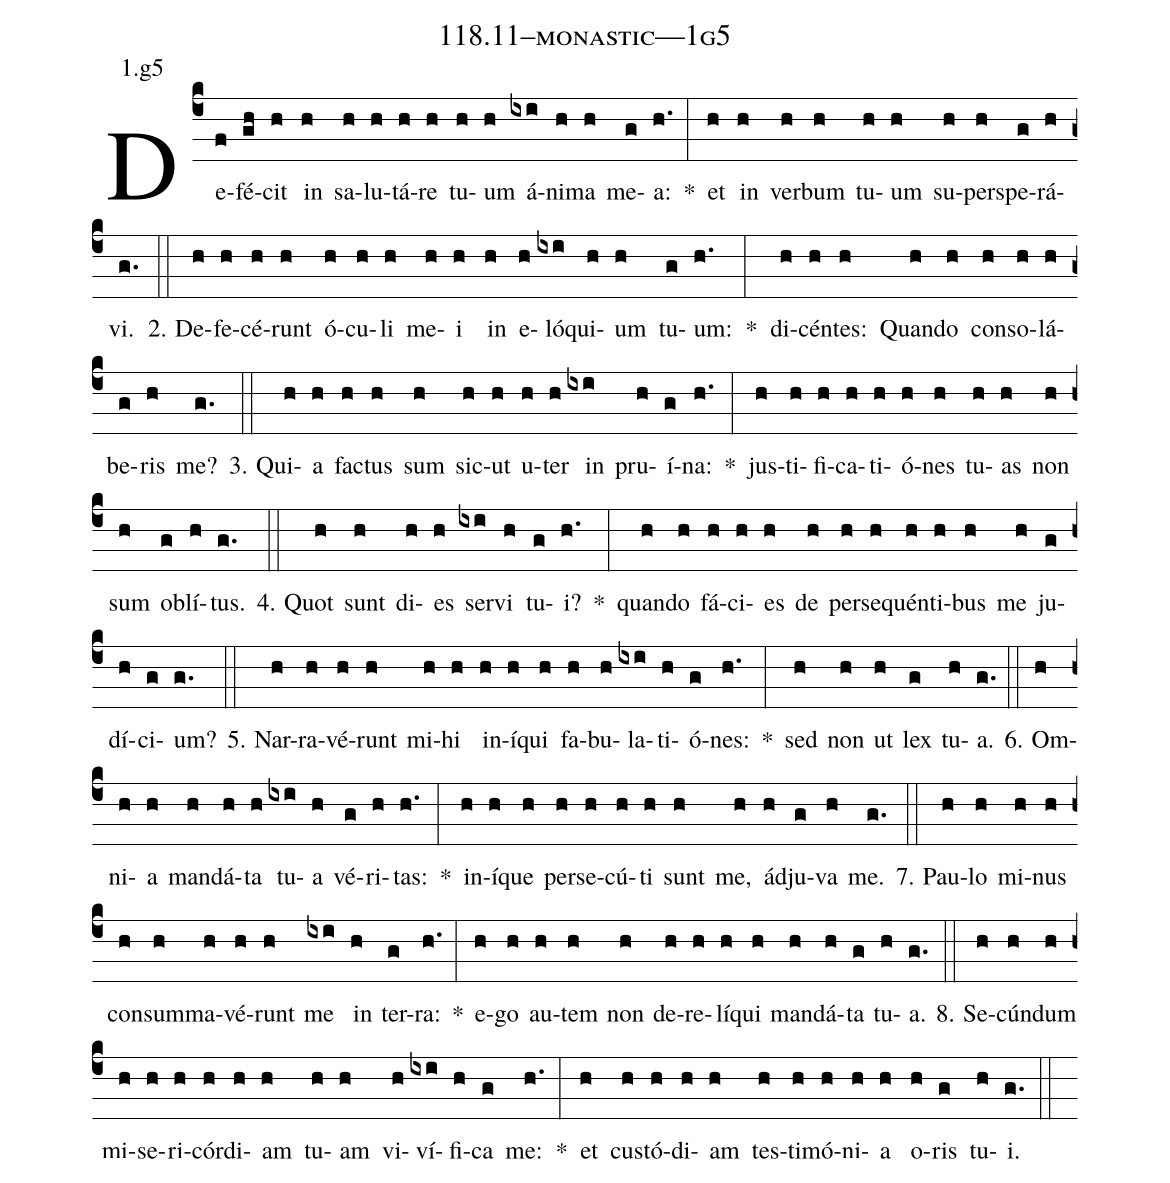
name: 118.11--monastic---1g5;
annotation: 1.g5;
%%
(c4)De(f)fé(gh)cit(h) in(h) sa(h)lu(h)tá(h)re(h) tu(h)um(h) á(ixi)ni(h)ma(h) me(g)a:(h.) *(:) et(h) in(h) ver(h)bum(h) tu(h)um(h) su(h)per(h)spe(g)rá(h)vi.(g.) (::)
2. De(h)fe(h)cé(h)runt(h) ó(h)cu(h)li(h) me(h)i(h) in(h) e(h)ló(ixi)qui(h)um(h) tu(g)um:(h.) *(:) di(h)cén(h)tes:(h) Quan(h)do(h) con(h)so(h)lá(h)be(g)ris(h) me?(g.) (::)
3. Qui(h)a(h) fac(h)tus(h) sum(h) sic(h)ut(h) u(h)ter(h) in(ixi) pru(h)í(g)na:(h.) *(:) jus(h)ti(h)fi(h)ca(h)ti(h)ó(h)nes(h) tu(h)as(h) non(h) sum(h) ob(g)lí(h)tus.(g.) (::)
4. Quot(h) sunt(h) di(h)es(h) ser(ixi)vi(h) tu(g)i?(h.) *(:) quan(h)do(h) fá(h)ci(h)es(h) de(h) per(h)se(h)quén(h)ti(h)bus(h) me(h) ju(g)dí(h)ci(g)um?(g.) (::)
5. Nar(h)ra(h)vé(h)runt(h) mi(h)hi(h) in(h)í(h)qui(h) fa(h)bu(h)la(ixi)ti(h)ó(g)nes:(h.) *(:) sed(h) non(h) ut(h) lex(g) tu(h)a.(g.) (::)
6. Om(h)ni(h)a(h) man(h)dá(h)ta(h) tu(ixi)a(h) vé(g)ri(h)tas:(h.) *(:) in(h)í(h)que(h) per(h)se(h)cú(h)ti(h) sunt(h) me,(h) ád(h)ju(g)va(h) me.(g.) (::)
7. Pau(h)lo(h) mi(h)nus(h) con(h)sum(h)ma(h)vé(h)runt(h) me(ixi) in(h) ter(g)ra:(h.) *(:) e(h)go(h) au(h)tem(h) non(h) de(h)re(h)lí(h)qui(h) man(h)dá(h)ta(g) tu(h)a.(g.) (::)
8. Se(h)cún(h)dum(h) mi(h)se(h)ri(h)cór(h)di(h)am(h) tu(h)am(h) vi(h)ví(ixi)fi(h)ca(g) me:(h.) *(:) et(h) cus(h)tó(h)di(h)am(h) tes(h)ti(h)mó(h)ni(h)a(h) o(h)ris(g) tu(h)i.(g.) (::)
